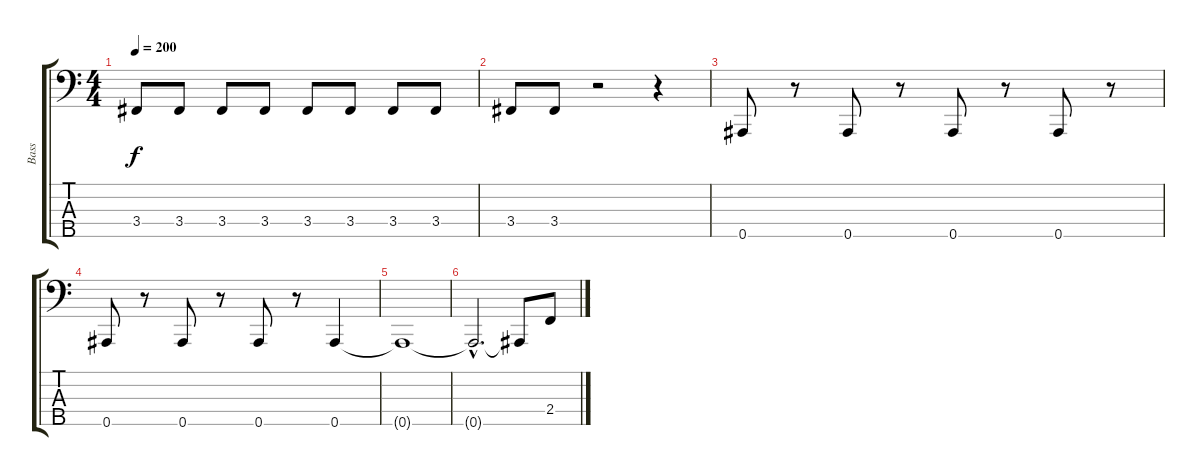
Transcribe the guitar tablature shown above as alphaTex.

\track ("Bass" "Bass") {instrument electricbasspick}
\staff {score tabs}
\tuning (Gb2 Db2 Ab1 Eb1 Bb0) {hide}
\ts (4 4)
\tempo 200
\clef f4
\ks c
3.4.8{dy f} 3.4.8 3.4.8 3.4.8 3.4.8 3.4.8 3.4.8 3.4.8 |
3.4.8 3.4.8 r.2 r.4 |
0.5.8 r.8 0.5.8 r.8 0.5.8 r.8 0.5.8 r.8 |
0.5.8 r.8 0.5.8 r.8 0.5.8 r.8 0.5.4 |
0.5{t}.1 |
0.5{hac t}.2{d} 0.5{t}.8 2.4.8
